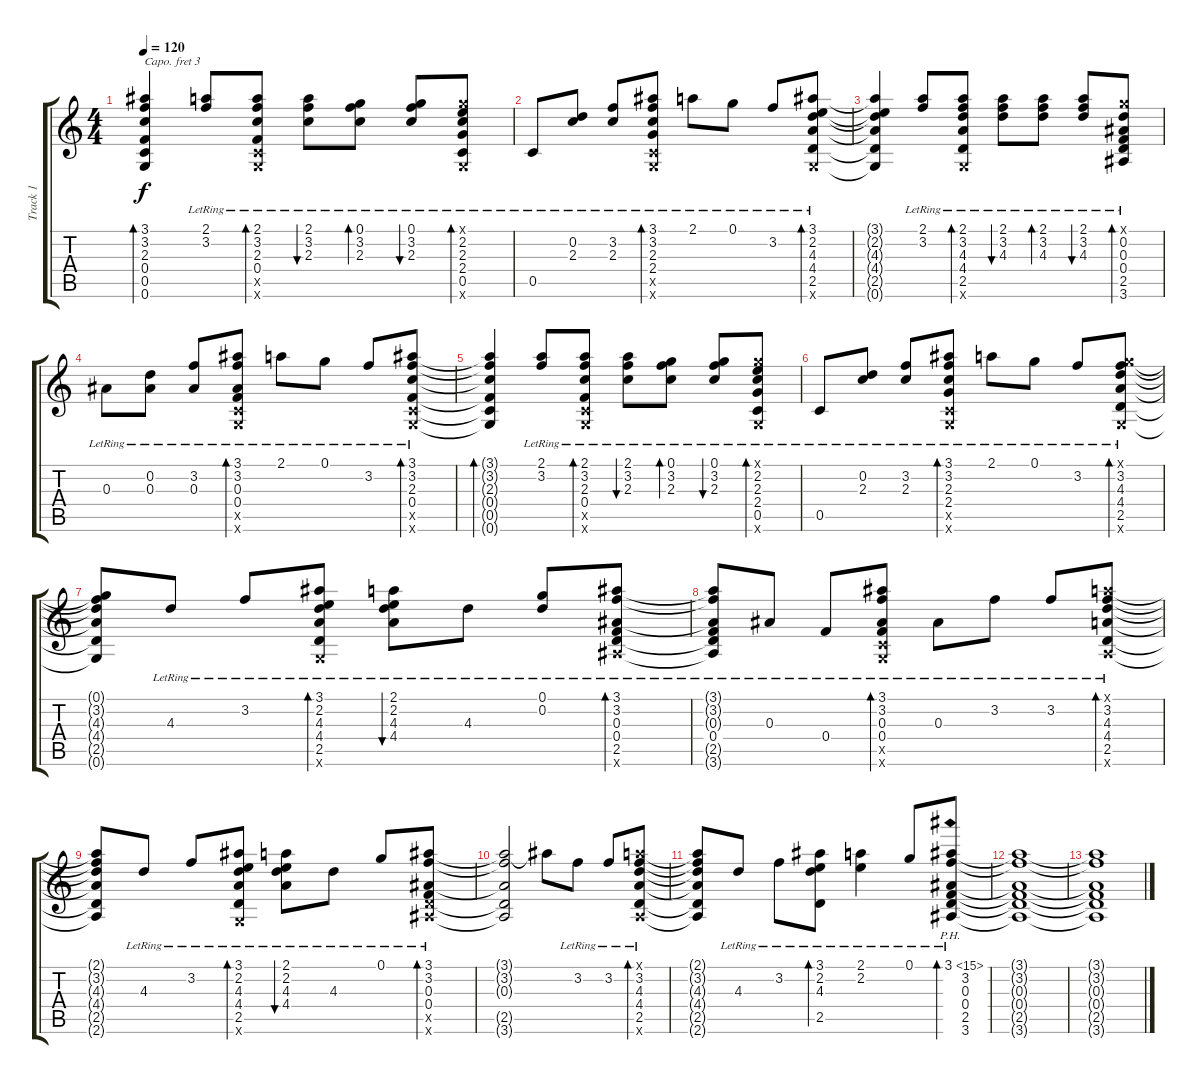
\track ("Track 1" "Track 1") {instrument acousticguitarsteel}
\staff {score tabs}
\capo 3
\tuning (E4 B3 G3 D3 A2 E2) {hide}
\ts (4 4)
\tempo 120
\clef g2
\ks c
(3.1{t} 3.2{t} 2.3{t} 0.4{t} 0.5{t} 0.6{t}).4{bd 30 dy f} (2.1{lr} 3.2{lr}).8 (2.1{lr} 3.2{lr} 2.3{lr} 0.4{lr} 0.5{x} 0.6{x}).8{bd 30} (2.1{lr} 3.2{lr} 2.3{lr}).8{bu 30} (0.1{lr} 3.2{lr} 2.3{lr}).8{bd 30} (0.1{lr} 3.2{lr} 2.3{lr}).8{bu 30} (0.1{x} 2.2{lr} 2.3{lr} 2.4{lr} 0.5{lr} 0.6{x}).8{bd 30} |
0.5{lr}.8 (0.2{lr} 2.3{lr}).8 (3.2{lr} 2.3{lr}).8 (3.1{lr} 3.2{lr} 2.3{lr} 2.4{lr} 0.5{x} 0.6{x}).8{bd 30} 2.1{lr}.8 0.1{lr}.8 3.2{lr}.8 (3.1{lr} 2.2{lr} 4.3{lr} 4.4{lr} 2.5{lr} 0.6{x}).8{bd 30} |
(3.1{t} 2.2{t} 4.3{t} 4.4{t} 2.5{t} 0.6{t}).4 (2.1{lr} 3.2{lr}).8 (2.1{lr} 3.2{lr} 4.3{lr} 4.4{lr} 2.5{lr} 0.6{x}).8{bd 30} (2.1{lr} 3.2{lr} 4.3{lr}).8{bu 30} (2.1{lr} 3.2{lr} 4.3{lr}).8{bd 30} (2.1{lr} 3.2{lr} 4.3{lr}).8{bu 30} (0.1{x} 0.2{lr} 0.3{lr} 0.4{lr} 2.5{lr} 3.6{lr}).8{bd 30} |
0.3{lr}.8 (0.2{lr} 0.3{lr}).8 (3.2{lr} 0.3{lr}).8 (3.1{lr} 3.2{lr} 0.3{lr} 0.4{lr} 0.5{x} 0.6{x}).8{bd 30} 2.1{lr}.8 0.1{lr}.8 3.2{lr}.8 (3.1{lr} 3.2{lr} 2.3{lr} 0.4{lr} 0.5{x} 0.6{x}).8{bd 30} |
(3.1{t} 3.2{t} 2.3{t} 0.4{t} 0.5{t} 0.6{t}).4{bd 30} (2.1{lr} 3.2{lr}).8 (2.1{lr} 3.2{lr} 2.3{lr} 0.4{lr} 0.5{x} 0.6{x}).8{bd 30} (2.1{lr} 3.2{lr} 2.3{lr}).8{bu 30} (0.1{lr} 3.2{lr} 2.3{lr}).8{bd 30} (0.1{lr} 3.2{lr} 2.3{lr}).8{bu 30} (0.1{x} 2.2{lr} 2.3{lr} 2.4{lr} 0.5{lr} 0.6{x}).8{bd 30} |
0.5{lr}.8 (0.2{lr} 2.3{lr}).8 (3.2{lr} 2.3{lr}).8 (3.1{lr} 3.2{lr} 2.3{lr} 2.4{lr} 0.5{x} 0.6{x}).8{bd 30} 2.1{lr}.8 0.1{lr}.8 3.2{lr}.8 (0.1{x} 3.2{lr} 4.3{lr} 4.4{lr} 2.5{lr} 0.6{x}).8{bd 30} |
(0.1{t} 3.2{t} 4.3{t} 4.4{t} 2.5{t} 0.6{t}).8 4.3{lr}.8 3.2{lr}.8 (3.1{lr} 2.2{lr} 4.3{lr} 4.4{lr} 2.5{lr} 0.6{x}).8{bd 30} (2.1{lr} 2.2{lr} 4.3{lr} 4.4{lr}).8{bu 30} 4.3{lr}.8 (0.1{lr} 0.2{lr}).8 (3.1{lr} 3.2{lr} 0.3{lr} 0.4{lr} 2.5{lr} 3.6{x}).8{bd 30} |
(3.1{t} 3.2{t} 0.3{t} 0.4{lr} 2.5{t} 3.6{t}).8 0.3{lr}.8 0.4{lr}.8 (3.1{lr} 3.2{lr} 0.3{lr} 0.4{lr} 0.5{x} 0.6{x}).8{bd 30} 0.3{lr}.8 3.2{lr}.8 3.2{lr}.8 (2.1{x} 3.2{lr} 4.3{lr} 4.4{lr} 2.5{lr} 2.6{x}).8{bd 30} |
(2.1{t} 3.2{t} 4.3{t} 4.4{t} 2.5{t} 2.6{t}).8 4.3{lr}.8 3.2{lr}.8 (3.1{lr} 2.2{lr} 4.3{lr} 4.4{lr} 2.5{lr} 0.6{x}).8{bd 30} (2.1{lr} 2.2{lr} 4.3{lr} 4.4{lr}).8{bu 30} 4.3{lr}.8 0.1{lr}.8 (3.1{lr} 3.2{lr} 0.3{lr} 0.4{lr} 2.5{x} 3.6{x}).8{bd 30} |
(3.1{t} 3.2{t} 0.3{t} 2.5{t} 3.6{t}).2 3.1{t}.8 3.2{lr}.8 3.2{lr}.8 (2.1{x} 3.2{lr} 4.3{lr} 4.4{lr} 2.5{lr} 2.6{x}).8{bd 30} |
(2.1{t} 3.2{t} 4.3{t} 4.4{t} 2.5{t} 2.6{t}).8 4.3{lr}.8 3.2{lr}.8 (3.1{lr} 2.2{lr} 4.3{lr} 2.5{lr}).8{bd 240} (2.1{lr} 2.2{lr}).4 0.1{lr}.8 (3.1{ph 12 lr} 3.2{lr} 0.3{lr} 0.4{lr} 2.5{lr} 3.6{lr}).8{bd 480} |
(3.1{t} 3.2{t} 0.3{t} 0.4{t} 2.5{t} 3.6{t}).1 |
(3.1{t} 3.2{t} 0.3{t} 0.4{t} 2.5{t} 3.6{t}).1
